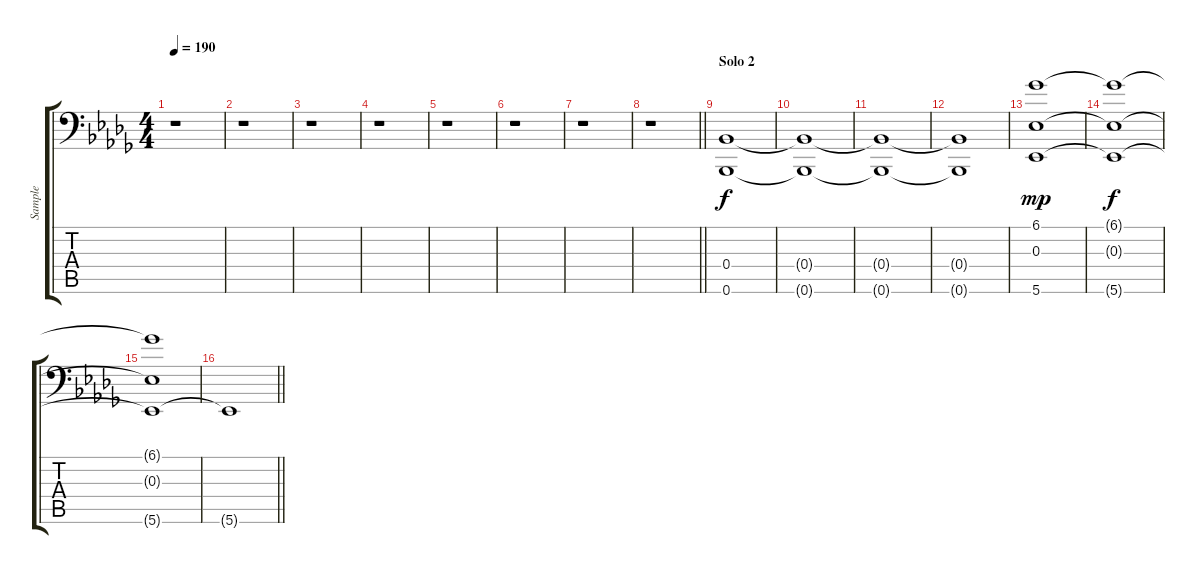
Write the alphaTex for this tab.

\track ("Sample" "Sample") {instrument pad8sweep}
\staff {score tabs}
\tuning (C4 G3 Eb3 Bb2 F2 Bb1) {hide}
\ts (4 4)
\tempo 190
\clef f4
\ks db
r.1{dy f} |
r.1 |
r.1 |
r.1 |
r.1 |
r.1 |
r.1 |
\barLineRight lightlight
r.1 |
\section ("" "Solo 2")
(0.4 0.6).1 |
(0.4{t} 0.6{t}).1 |
(0.4{t} 0.6{t}).1 |
(0.4{t} 0.6{t}).1 |
(6.1 0.3 5.6).1{dy mp} |
(6.1{t} 0.3{t} 5.6{t}).1{dy f} |
(6.1{t} 0.3{t} 5.6{t}).1 |
\barLineRight lightlight
5.6{t}.1
